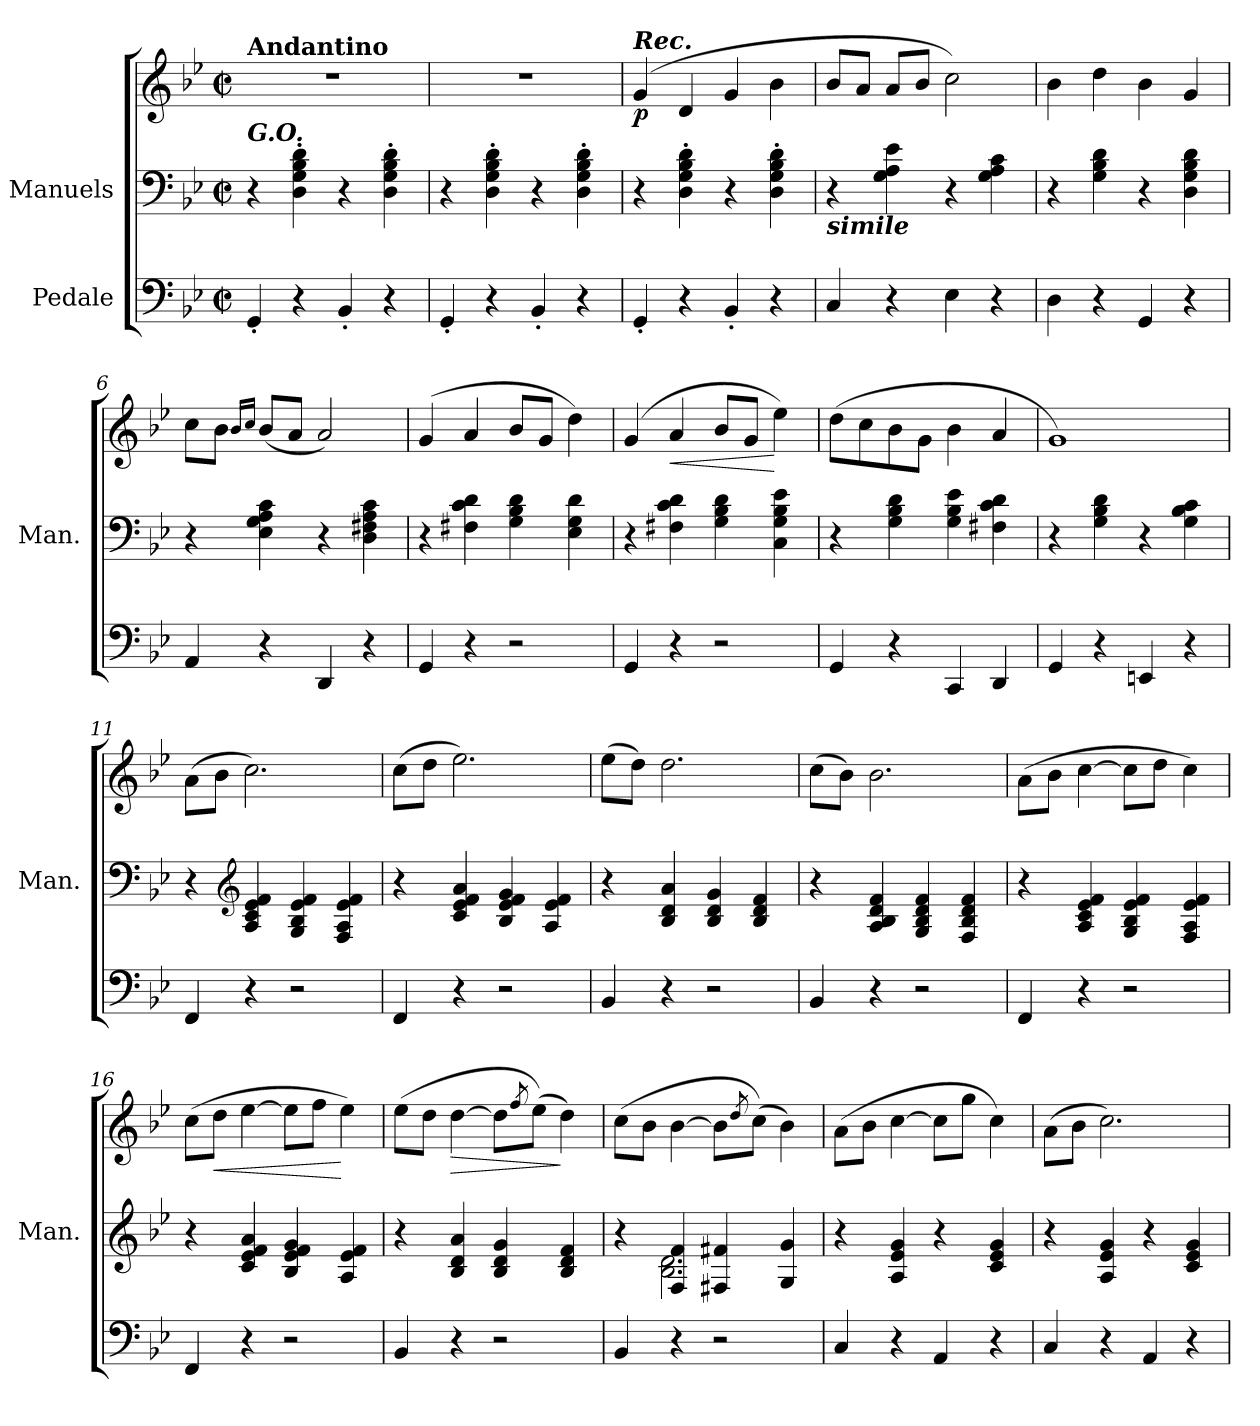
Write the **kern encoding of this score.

**kern	**kern	**kern	**dynam
*part2	*part1	*part1	*part1
*staff3	*staff2	*staff1	*staff1/2
*I"Pedale	*I"Manuels	*	*
*	*I'Man.	*	*
*clefF4	*clefF4	*clefG2	*
*k[b-e-]	*k[b-e-]	*k[b-e-]	*
*M4/4	*M4/4	*M4/4	*
*met(c|)	*met(c|)	*met(c|)	*
=1	=1	=1	=1
!	!	!LO:TX:a:B:t=Andantino	!
!	!LO:TX:a:Bi:t=G.O.	!	!
4GG'/	4r	1r	.
4r	4D\' 4G\' 4B-\' 4d\'	.	.
4BB-'/	4r	.	.
4r	4D\' 4G\' 4B-\' 4d\'	.	.
=2	=2	=2	=2
4GG'/	4r	1r	.
4r	4D\' 4G\' 4B-\' 4d\'	.	.
4BB-'/	4r	.	.
4r	4D\' 4G\' 4B-\' 4d\'	.	.
=3	=3	=3	=3
!	!	!LO:TX:a:Bi:t=Rec.	!
!	!	!	!LO:DY:b
4GG'/	4r	(4g/	p
4r	4D\' 4G\' 4B-\' 4d\'	4d/	.
4BB-'/	4r	4g/	.
4r	4D\' 4G\' 4B-\' 4d\'	4b-\	.
=4	=4	=4	=4
!	!LO:TX:b:Bi:t=simile	!	!
4C/	4r	8b-/L	.
.	.	8a/J	.
4r	4G\ 4A\ 4e-\	8a/L	.
.	.	8b-/J	.
4E-\	4r	2cc\)	.
4r	4G\ 4A\ 4c\	.	.
=5	=5	=5	=5
4D\	4r	(4b-\	.
4r	4G\ 4B-\ 4d\	4dd\	.
4GG/	4r	4b-\	.
4r	4D\ 4G\ 4B-\ 4d\	4g/	.
=6	=6	=6	=6
4AA/	4r	8cc\L	.
.	.	8b-\J	.
.	.	16qb-/LL	.
.	.	16qcc/JJ	.
4r	4E-\ 4G\ 4A\ 4c\	((8b-/L	.
.	.	8a/J	.
4DD/	4r	2a/)	.
4r	4D\ 4F#X\ 4A\ 4c\	.	.
!!LO:LB:g=z
=7	=7	=7	=7
4GG/	4r	(4g/	.
4r	4F#X\ 4c\ 4d\	4a/	.
2r	4G\ 4B-\ 4d\	8b-/L	.
.	.	8g/J	.
.	4E-\ 4G\ 4d\	4dd\)	.
=8	=8	=8	=8
4GG/	4r	(4g/	.
!	!	!	!LO:HP:b
4r	4F#X\ 4c\ 4d\	4a/	<
2r	4G\ 4B-\ 4d\	8b-/L	.
.	.	8g/J	.
.	4C\ 4G\ 4B-\ 4e-\	4ee-\)	[
=9	=9	=9	=9
4GG/	4r	(8dd\L	.
.	.	8cc\	.
4r	4G\ 4B-\ 4d\	8b-\	.
.	.	8g\J	.
4CC/	4G\ 4B-\ 4e-\	4b-\	.
4DD/	4F#X\ 4c\ 4d\	4a/	.
=10	=10	=10	=10
4GG/	4r	1g)	.
4r	4G\ 4B-\ 4d\	.	.
4EEn/	4r	.	.
4r	4G\ 4B-\ 4c\	.	.
=11	=11	=11	=11
4FF/	4r	(8a\L	.
.	.	8b-\J	.
*	*clefG2	*	*
4r	4A/ 4c/ 4e-/ 4f/	2.cc\)	.
2r	4G/ 4B-/ 4e-/ 4f/	.	.
.	4F/ 4A/ 4e-/ 4f/	.	.
=12	=12	=12	=12
4FF/	4r	(8cc\L	.
.	.	8dd\J	.
4r	4c/ 4e-/ 4f/ 4a/	2.ee-\)	.
2r	4B-/ 4e-/ 4f/ 4g/	.	.
.	4A/ 4e-/ 4f/	.	.
!!LO:LB:g=z
=13	=13	=13	=13
4BB-/	4r	(8ee-\L	.
.	.	8dd\J)	.
4r	4B-/ 4d/ 4a/	2.dd\	.
2r	4B-/ 4d/ 4g/	.	.
.	4B-/ 4d/ 4f/	.	.
=14	=14	=14	=14
4BB-/	4r	(8cc\L	.
.	.	8b-\J)	.
4r	4A/ 4B-/ 4d/ 4f/	2.b-\	.
2r	4G/ 4B-/ 4d/ 4f/	.	.
.	4F/ 4B-/ 4d/ 4f/	.	.
=15	=15	=15	=15
4FF/	4r	(8a\L	.
.	.	8b-\J	.
4r	4A/ 4c/ 4e-/ 4f/	[4cc\	.
2r	4G/ 4B-/ 4e-/ 4f/	8cc\L]	.
.	.	8dd\J	.
.	4F/ 4A/ 4e-/ 4f/	4cc\)	.
=16	=16	=16	=16
4FF/	4r	(8cc\L	.
!	!	!	!LO:HP:b
.	.	8dd\J	<
4r	4c/ 4e-/ 4f/ 4a/	[4ee-\	.
2r	4B-/ 4e-/ 4f/ 4g/	8ee-\L]	.
.	.	8ff\J	.
.	4A/ 4e-/ 4f/	4ee-\)	[
=17	=17	=17	=17
4BB-/	4r	(8ee-\L	.
.	.	8dd\J	.
!	!	!	!LO:HP:b
4r	4B-/ 4d/ 4a/	[4dd\	>
2r	4B-/ 4d/ 4g/	8dd\L]	.
.	.	8qff/	.
.	.	(8ee-\J)	.
.	4B-/ 4d/ 4f/	4dd\)	]
=18	=18	=18	=18
*	*^	*	*
4BB-/	4r	4ryy	(8cc\L	.
.	.	.	8b-\J	.
4r	4F/ 4f/	2.B-\ 2.d\	[4b-\	.
2r	4F#X/ 4f#X/	.	8b-\L]	.
.	.	.	8qdd/	.
.	.	.	(8cc\J)	.
.	4G/ 4g/)	.	4b-\)	.
*	*v	*v	*	*
!!LO:PB:g=z
=19	=19	=19	=19
4C/	4r	(8a\L	.
.	.	8b-\J	.
4r	4A/ 4e-/ 4g/	[4cc\	.
4AA/	4r	8cc\L]	.
.	.	8gg\J	.
4r	4c/ 4e-/ 4g/	4cc\)	.
=20	=20	=20	=20
4C/	4r	(8a\L	.
.	.	8b-\J	.
4r	4A/ 4e-/ 4g/	2.cc\)	.
4AA/	4r	.	.
4r	4c/ 4e-/ 4g/	.	.
=	=	=	=
*-	*-	*-	*-
